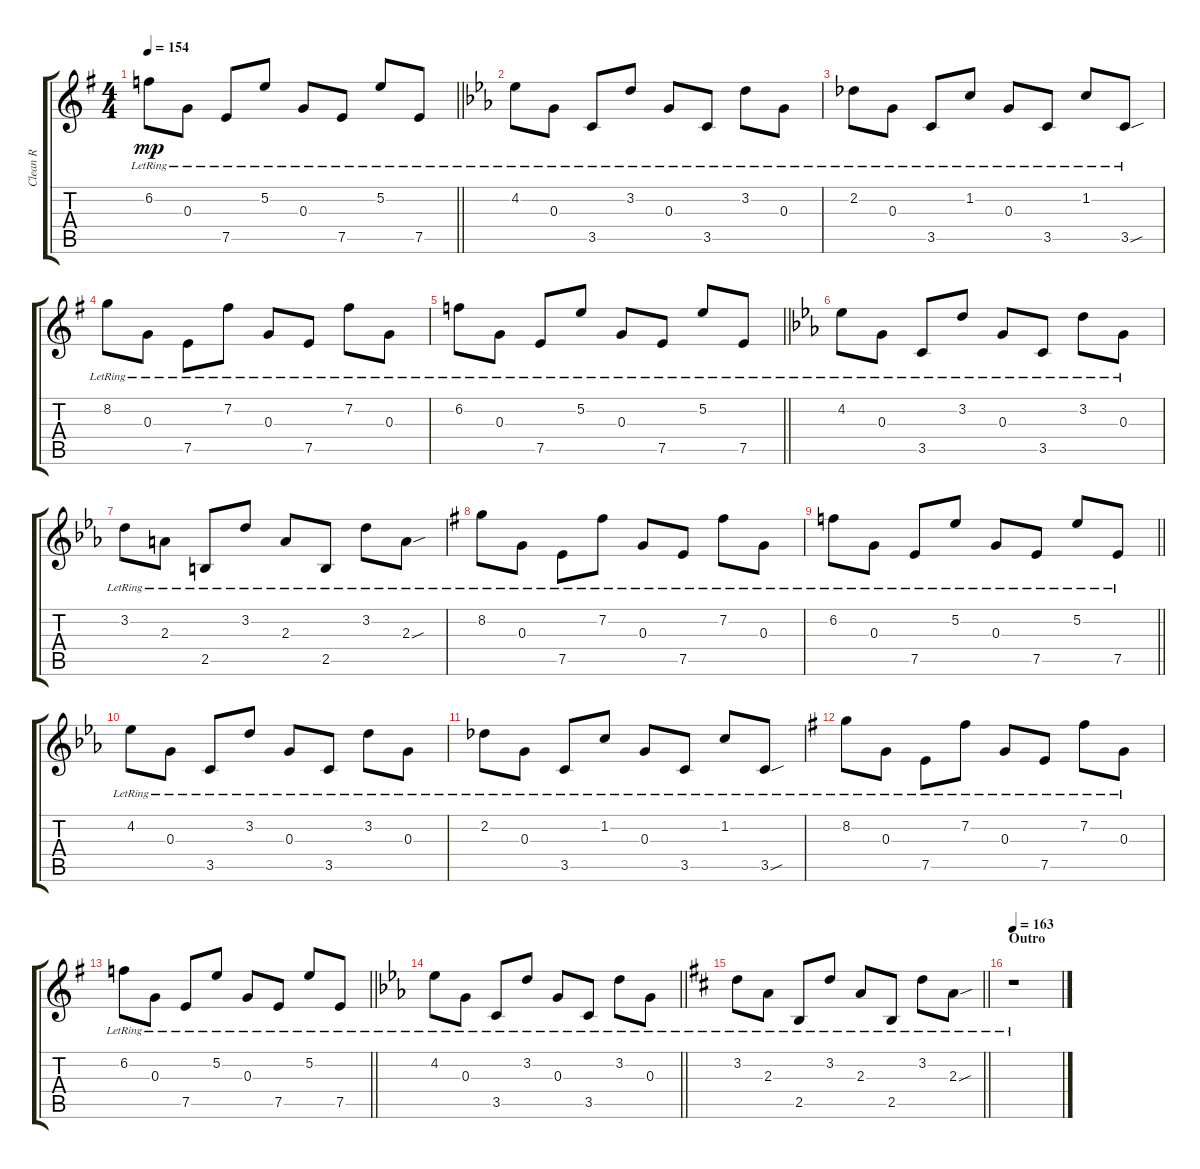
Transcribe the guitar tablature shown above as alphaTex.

\track ("Clean R" "Clean R") {instrument acousticguitarnylon}
\staff {score tabs}
\tuning (E4 B3 G3 D3 A2 E2) {hide}
\ts (4 4)
\tempo 154
\clef g2
\barLineRight lightlight
\ks g
6.2{lr}.8{dy mp} 0.3{lr}.8 7.5{lr}.8 5.2{lr}.8 0.3{lr}.8 7.5{lr}.8 5.2{lr}.8 7.5{lr}.8 |
\ks eb
4.2{lr}.8 0.3{lr}.8 3.5{lr}.8 3.2{lr}.8 0.3{lr}.8 3.5{lr}.8 3.2{lr}.8 0.3{lr}.8 |
2.2{lr}.8 0.3{lr}.8 3.5{lr}.8 1.2{lr}.8 0.3{lr}.8 3.5{lr}.8 1.2{lr}.8 3.5{sou lr}.8 |
\ks g
8.2{lr}.8 0.3{lr}.8 7.5{lr}.8 7.2{lr}.8 0.3{lr}.8 7.5{lr}.8 7.2{lr}.8 0.3{lr}.8 |
\barLineRight lightlight
6.2{lr}.8 0.3{lr}.8 7.5{lr}.8 5.2{lr}.8 0.3{lr}.8 7.5{lr}.8 5.2{lr}.8 7.5{lr}.8 |
\ks eb
4.2{lr}.8 0.3{lr}.8 3.5{lr}.8 3.2{lr}.8 0.3{lr}.8 3.5{lr}.8 3.2{lr}.8 0.3{lr}.8 |
3.2{lr}.8 2.3{lr}.8 2.5{lr}.8 3.2{lr}.8 2.3{lr}.8 2.5{lr}.8 3.2{lr}.8 2.3{sou lr}.8 |
\ks g
8.2{lr}.8 0.3{lr}.8 7.5{lr}.8 7.2{lr}.8 0.3{lr}.8 7.5{lr}.8 7.2{lr}.8 0.3{lr}.8 |
\barLineRight lightlight
6.2{lr}.8 0.3{lr}.8 7.5{lr}.8 5.2{lr}.8 0.3{lr}.8 7.5{lr}.8 5.2{lr}.8 7.5{lr}.8 |
\ks eb
4.2{lr}.8 0.3{lr}.8 3.5{lr}.8 3.2{lr}.8 0.3{lr}.8 3.5{lr}.8 3.2{lr}.8 0.3{lr}.8 |
2.2{lr}.8 0.3{lr}.8 3.5{lr}.8 1.2{lr}.8 0.3{lr}.8 3.5{lr}.8 1.2{lr}.8 3.5{sou lr}.8 |
\ks g
8.2{lr}.8 0.3{lr}.8 7.5{lr}.8 7.2{lr}.8 0.3{lr}.8 7.5{lr}.8 7.2{lr}.8 0.3{lr}.8 |
\barLineRight lightlight
6.2{lr}.8 0.3{lr}.8 7.5{lr}.8 5.2{lr}.8 0.3{lr}.8 7.5{lr}.8 5.2{lr}.8 7.5{lr}.8 |
\barLineRight lightlight
\ks eb
4.2{lr}.8 0.3{lr}.8 3.5{lr}.8 3.2{lr}.8 0.3{lr}.8 3.5{lr}.8 3.2{lr}.8 0.3{lr}.8 |
\barLineRight lightlight
\ks d
3.2{lr}.8 2.3{lr}.8 2.5{lr}.8 3.2{lr}.8 2.3{lr}.8 2.5{lr}.8 3.2{lr}.8 2.3{sou lr}.8 |
\section ("" "Outro")
\tempo 163
r.1
